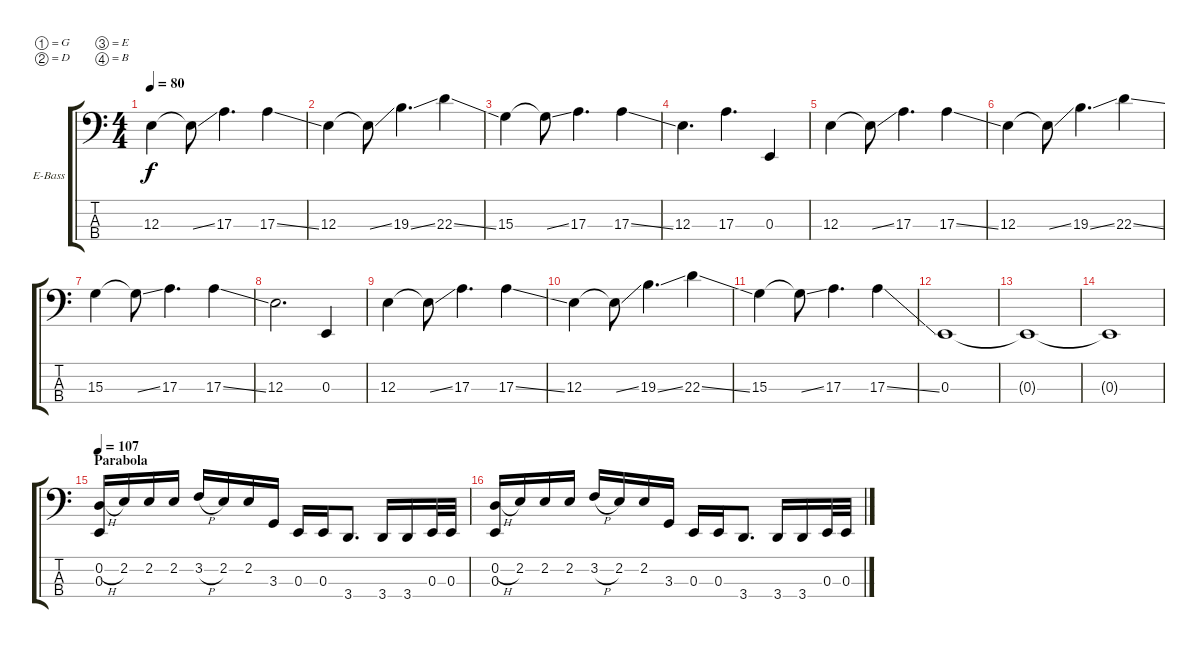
\defaultSystemsLayout 4
\bracketExtendMode groupsimilarinstruments
\firstSystemTrackNameOrientation horizontal
\otherSystemsTrackNameOrientation horizontal
\track ("Justin Chancellor - Bass" "E-Bass") {instrument electricbassfinger}
\staff {score tabs}
\tuning (G2 D2 E1 B0)
\ts (4 4)
\tempo 80
\clef f4
\ks c
12.3.4{dy f} 12.3{ss t}.8 17.3.4{d} 17.3{ss}.4 |
12.3.4 12.3{ss t}.8 19.3{ss}.4{d} 22.3{ss}.4 |
15.3.4 15.3{ss t}.8 17.3.4{d} 17.3{ss}.4 |
12.3.4{d} 17.3.4{d} 0.3.4 |
12.3.4 12.3{ss t}.8 17.3.4{d} 17.3{ss}.4 |
12.3.4 12.3{ss t}.8 19.3{ss}.4{d} 22.3{ss}.4 |
15.3.4 15.3{ss t}.8 17.3.4{d} 17.3{ss}.4 |
12.3.2{d} 0.3.4 |
12.3.4 12.3{ss t}.8 17.3.4{d} 17.3{ss}.4 |
12.3.4 12.3{ss t}.8 19.3{ss}.4{d} 22.3{ss}.4 |
15.3.4 15.3{ss t}.8 17.3.4{d} 17.3{ss}.4 |
0.3.1 |
0.3{t}.1 |
0.3{t}.1 |
\section ("" "Parabola")
\tempo 107
\scale
0.257261 (0.3 0.2{h}).16 2.2.16 2.2.16 2.2.16 3.2{h}.16 2.2.16 2.2.16 3.3.16 0.3.16 0.3.16 3.4.8{d} 3.4.16 3.4.16 0.3.32 0.3.32 |
\scale
0.257261 (0.3 0.2{h}).16 2.2.16 2.2.16 2.2.16 3.2{h}.16 2.2.16 2.2.16 3.3.16 0.3.16 0.3.16 3.4.8{d} 3.4.16 3.4.16 0.3.32 0.3.32
